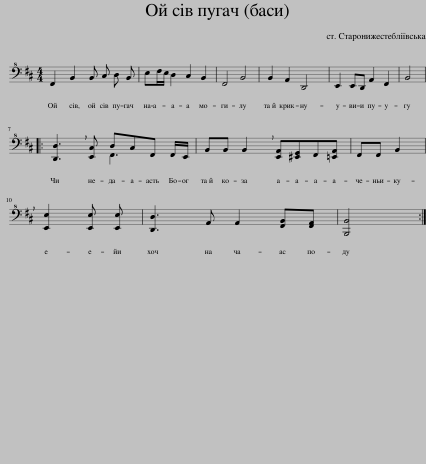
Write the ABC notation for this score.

X:1
%%score ( 1 2 )
L:1/8
M:4/4
I:linebreak $
K:D
V:1 bass+8
V:2 bass+8
V:1
 F,,2 B,,2 B,, C, D, B,, | E,F,/E,/ D,2 C,2 B,,2 | F,,4 B,,4 | B,,2 A,,2 D,,4 | E,,2 E,,D,, A,,2 F,,2 | %5
 B,,4 |:$ !breath![D,,D,]3 [E,,C,] D,C,F,, F,,/E,,/ | B,,B,, !breath!B,,2 [E,,A,,][^E,,G,,]F,,[=E,,A,,] | F,,F,, B,,2 |$ [E,,E,]2 [E,,E,] [E,,E,] | %10
 [D,,D,]3 A,, A,,2 [F,,B,,][F,,A,,] | [B,,,B,,]4 :| %12
V:2
 x8 | x8 | x8 | x8 | x8 | %5
 x4 |:$ x4 F,,3 x | x8 | x4 |$ x4 | %10
 x8 | x4 :| %12
